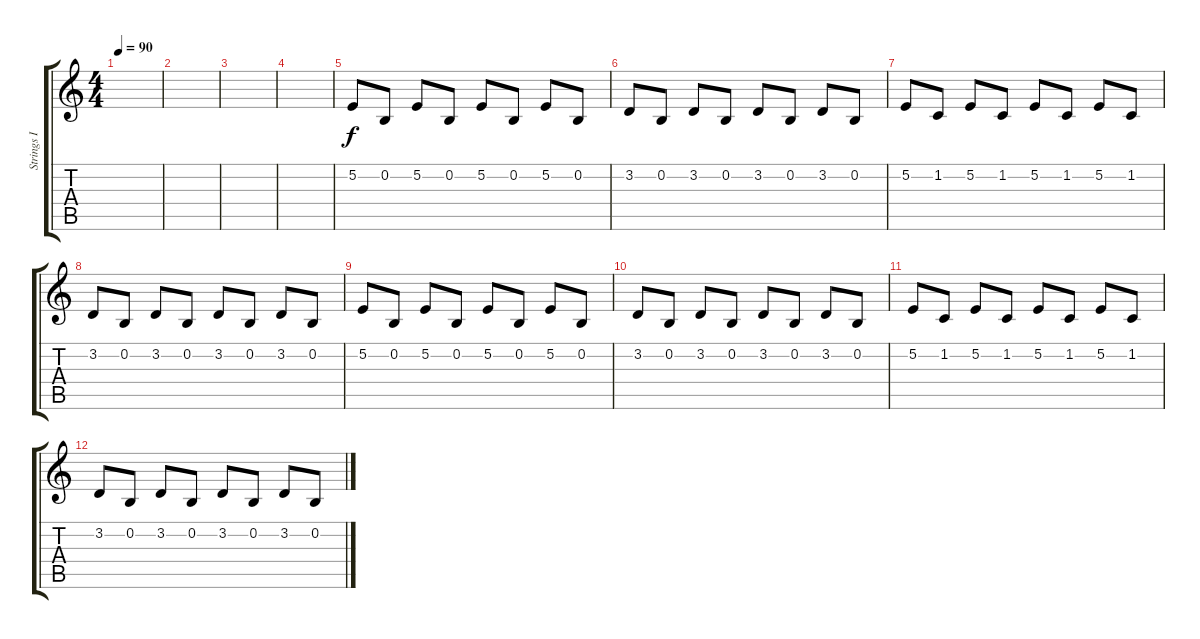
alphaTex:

\track ("Strings I" "Strings I") {instrument stringensemble1}
\staff {score tabs}
\tuning (E4 B3 G3 D3 A2 E2) {hide}
\ts (4 4)
\tempo 90
\clef g2
\ks c
|
|
|
|
5.2.8{volume 14} 0.2.8 5.2.8 0.2.8 5.2.8 0.2.8 5.2.8 0.2.8 |
3.2.8{volume 7} 0.2.8 3.2.8 0.2.8 3.2.8 0.2.8 3.2.8 0.2.8 |
5.2.8{volume 14} 1.2.8 5.2.8 1.2.8 5.2.8 1.2.8 5.2.8 1.2.8 |
3.2.8{volume 7} 0.2.8 3.2.8 0.2.8 3.2.8 0.2.8 3.2.8 0.2.8 |
5.2.8{volume 14} 0.2.8 5.2.8 0.2.8 5.2.8 0.2.8 5.2.8 0.2.8 |
3.2.8{volume 7} 0.2.8 3.2.8 0.2.8 3.2.8 0.2.8 3.2.8 0.2.8 |
5.2.8{volume 14} 1.2.8 5.2.8 1.2.8 5.2.8 1.2.8 5.2.8 1.2.8 |
3.2.8{volume 7} 0.2.8 3.2.8 0.2.8 3.2.8 0.2.8 3.2.8 0.2.8
